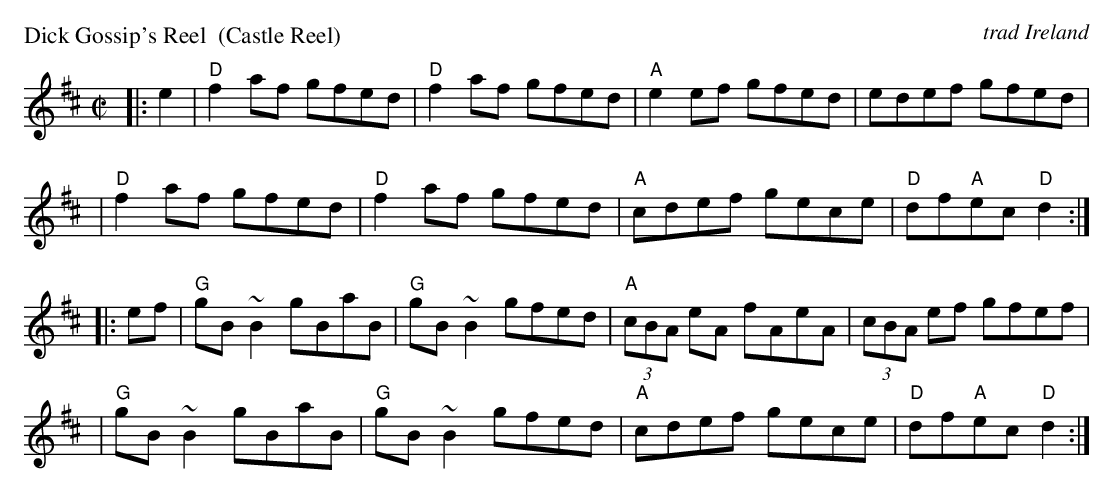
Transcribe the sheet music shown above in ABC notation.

X:1
P: Dick Gossip's Reel  (Castle Reel)
O: trad Ireland
M: C|
L: 1/8
E: 6
K: D
|: e2 | "D"f2af gfed | "D"f2af gfed | "A"e2ef gfed | edef gfed |
      | "D"f2af gfed | "D"f2af gfed | "A"cdef gece | "D"df"A"ec "D"d2 :|
|: ef | "G"gB ~B2 gBaB | "G"gB ~B2 gfed | "A"(3cBA eA fAeA | (3cBA ef gfef |
      | "G"gB ~B2 gBaB | "G"gB ~B2 gfed | "A"cdef gece | "D"df"A"ec "D"d2 :|
